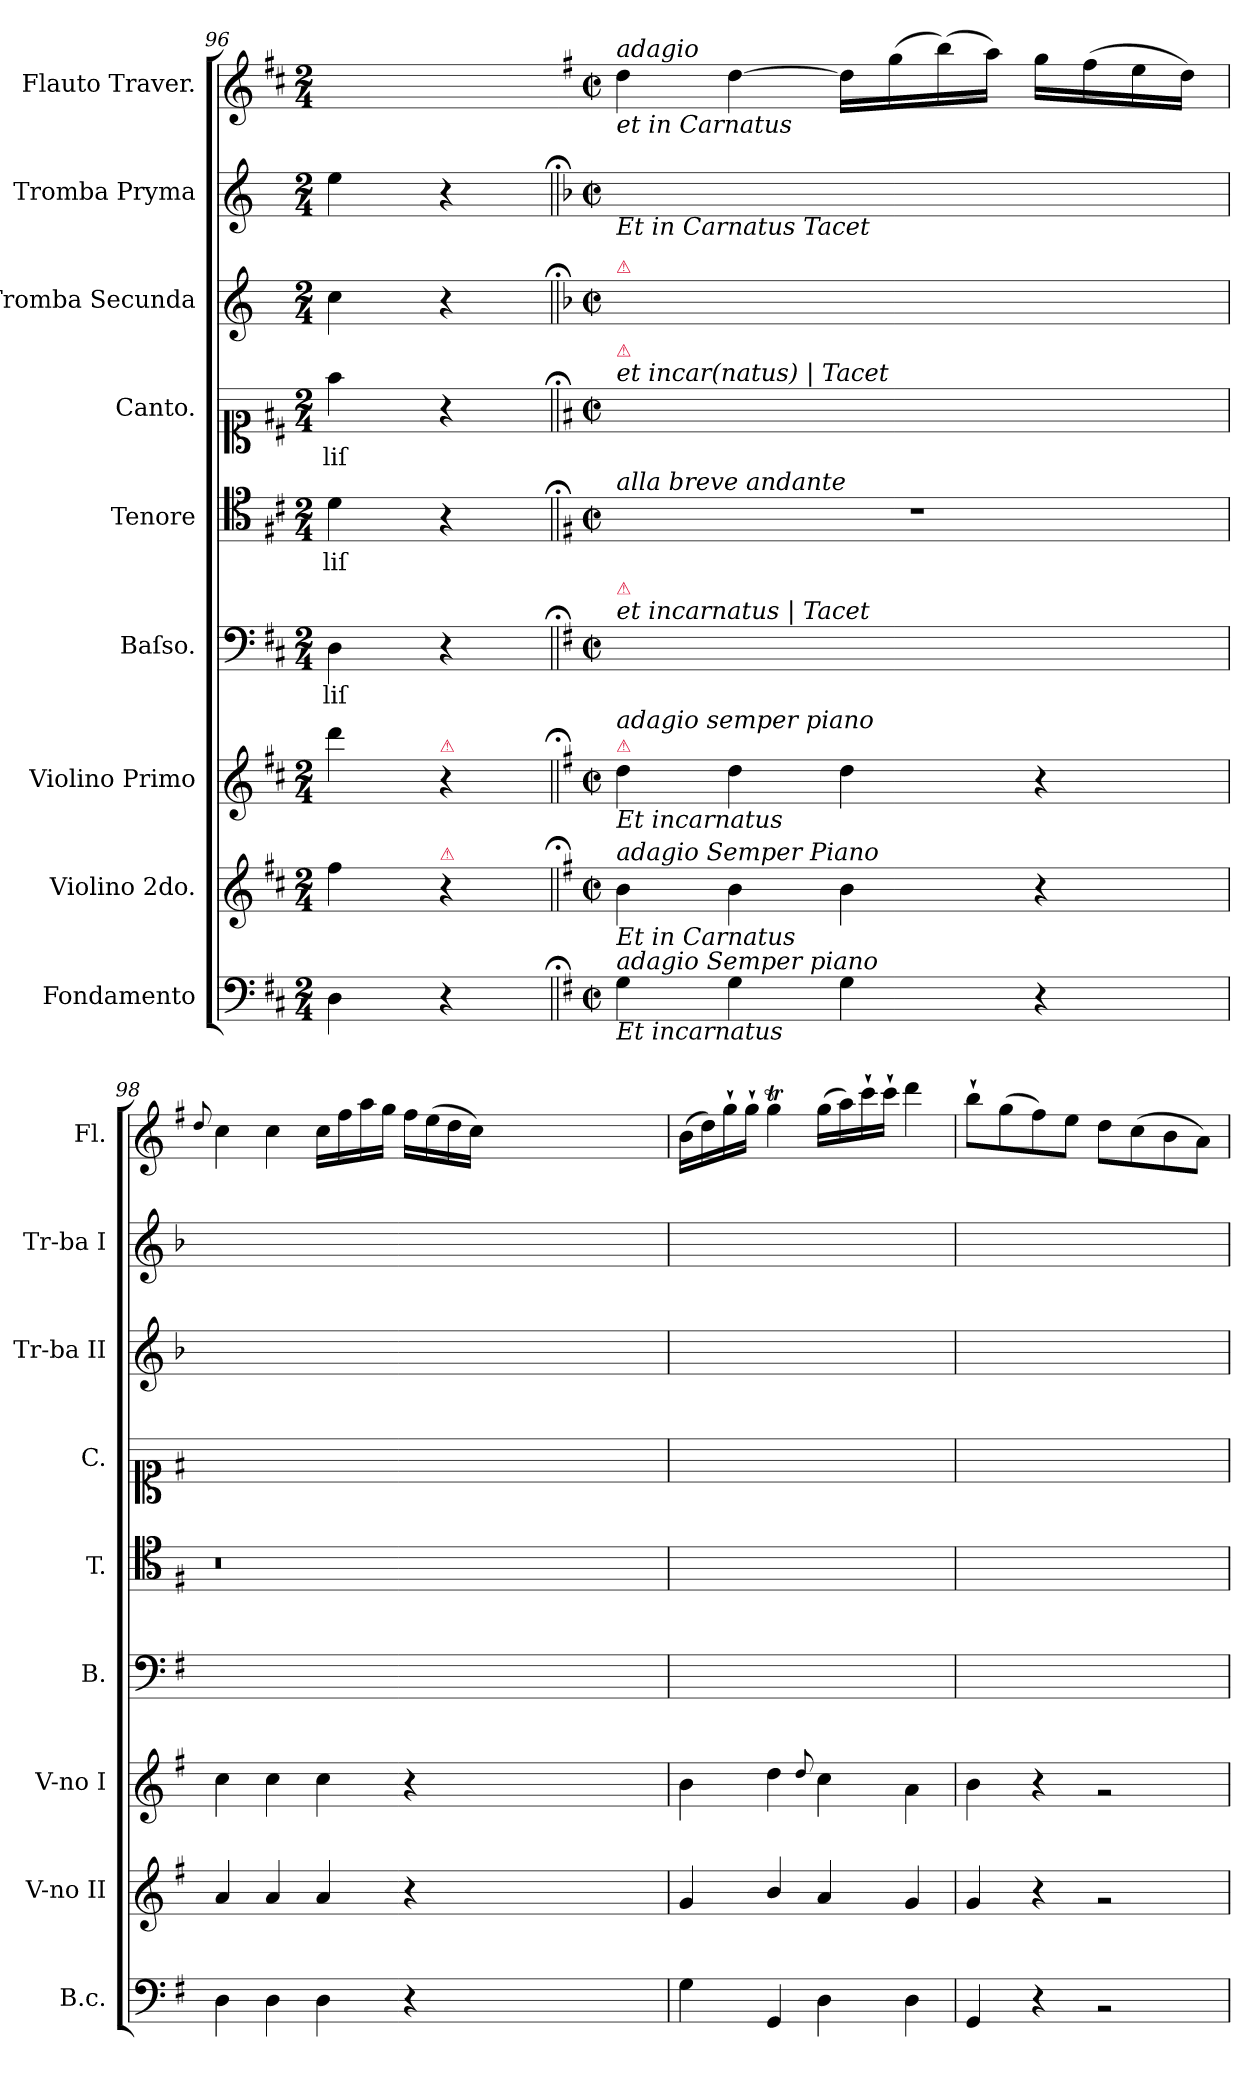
**kern	**kern	**kern	**kern	**text	**kern	**text	**kern	**text	**kern	**kern	**kern
*part9	*part8	*part7	*part6	*part6	*part5	*part5	*part4	*part4	*part3	*part2	*part1
*staff9	*staff8	*staff7	*staff6	*staff6	*staff5	*staff5	*staff4	*staff4	*staff3	*staff2	*staff1
*I"Fondamento	*I"Violino 2do.	*I"Violino Primo	*I"Baſso.	*	*I"Tenore	*	*I"Canto.	*	*I"Tromba Secunda	*I"Tromba Pryma	*I"Flauto Traver.
*I'B.c.	*I'V-no II	*I'V-no I	*I'B.	*	*I'T.	*	*I'C.	*	*I'Tr-ba II	*I'Tr-ba I	*I'Fl.
*clefF4	*clefG2	*clefG2	*clefF4	*	*clefC4	*	*clefC1	*	*clefG2	*clefG2	*clefG2
*	*	*	*	*	*	*	*	*	*ITrd-1c-2	*ITrd-1c-2	*
*k[f#c#]	*k[f#c#]	*k[f#c#]	*k[f#c#]	*	*k[f#c#]	*	*k[f#c#]	*	*k[f#c#]	*k[f#c#]	*k[f#c#]
*M2/4	*M2/4	*M2/4	*M2/4	*	*M2/4	*	*M2/4	*	*M2/4	*M2/4	*M2/4
=96	=96	=96	=96	=96	=96	=96	=96	=96	=96	=96	=96
4D\	4ff#\	4ddd\	4D\	-liſ	4d\	-liſ	4ff#\	-liſ	4dd\	4ff#\	2ryy
!	!	!LO:TX:a:color=crimson:t=⚠	!	!	!	!	!	!	!	!	!
!	!LO:TX:a:color=crimson:t=⚠	!	!	!	!	!	!	!	!	!	!
4r	4r	4r	4r	.	4r	.	4r	.	4r	4r	.
=97||;	=97||;	=97||;	=97||;	=97	=97||;	=97	=97||;	=97	=97||;	=97||;	=97
*k[f#]	*k[f#]	*k[f#]	*k[f#]	*	*k[f#]	*	*k[f#]	*	*k[f#]	*k[f#]	*k[f#]
*M2/2	*M2/2	*M2/2	*M2/2	*	*M2/2	*	*M2/2	*	*M2/2	*M2/2	*M2/2
*met(c|)	*met(c|)	*met(c|)	*met(c|)	*	*met(c|)	*	*met(c|)	*	*met(c|)	*met(c|)	*met(c|)
!	!	!	!	!	!	!	!	!	!	!	!LO:TX:a:i:t=adagio
!	!	!	!	!	!	!	!	!	!	!	!LO:TX:b:i:t=et in Carnatus
!	!	!	!	!	!	!	!	!	!	!LO:TX:b:i:t=Et in Carnatus Tacet	!
!	!	!	!	!	!	!	!	!	!LO:TX:a:color=crimson:t=⚠	!	!
!	!	!	!	!	!	!	!LO:TX:a:i:t=et incar(natus) | Tacet	!	!	!	!
!	!	!	!	!	!	!	!LO:TX:a:color=crimson:t=⚠	!	!	!	!
!	!	!	!	!	!LO:TX:a:i:t=alla breve andante	!	!	!	!	!	!
!	!	!	!LO:TX:a:i:t=et incarnatus | Tacet	!	!	!	!	!	!	!	!
!	!	!	!LO:TX:a:color=crimson:t=⚠	!	!	!	!	!	!	!	!
!	!	!LO:TX:a:color=crimson:t=⚠	!	!	!	!	!	!	!	!	!
!	!	!LO:TX:a:i:t=adagio semper piano	!	!	!	!	!	!	!	!	!
!	!	!LO:TX:b:i:t=Et incarnatus	!	!	!	!	!	!	!	!	!
!	!LO:TX:a:i:t=adagio Semper Piano	!	!	!	!	!	!	!	!	!	!
!	!LO:TX:b:i:t=Et in Carnatus	!	!	!	!	!	!	!	!	!	!
!LO:TX:a:i:t=adagio Semper piano	!	!	!	!	!	!	!	!	!	!	!
!LO:TX:b:i:t=Et incarnatus	!	!	!	!	!	!	!	!	!	!	!
4G\	4b\	4dd\	1ryy	.	1r	.	1ryy	.	1ryy	1ryy	4dd\
4G\	4b\	4dd\	.	.	.	.	.	.	.	.	[4dd\
4G\	4b\	4dd\	.	.	.	.	.	.	.	.	16dd\LL]
.	.	.	.	.	.	.	.	.	.	.	(>16gg\
.	.	.	.	.	.	.	.	.	.	.	(>16bb\)
.	.	.	.	.	.	.	.	.	.	.	16aa\JJ)
4r	4r	4r	.	.	.	.	.	.	.	.	16gg\LL
.	.	.	.	.	.	.	.	.	.	.	(>16ff#\
.	.	.	.	.	.	.	.	.	.	.	16ee\
.	.	.	.	.	.	.	.	.	.	.	16dd\JJ)
=98	=98	=98	=98	=98	=98	=98	=98	=98	=98	=98	=98
.	.	.	.	.	.	.	.	.	.	.	8qqdd/
4D\	4a/	4cc\	1ryy	.	0.r	.	1ryy	.	1ryy	1ryy	4cc\
4D\	4a/	4cc\	.	.	.	.	.	.	.	.	4cc\
4D\	4a/	4cc\	.	.	.	.	.	.	.	.	16cc\LL
.	.	.	.	.	.	.	.	.	.	.	16ff#\
.	.	.	.	.	.	.	.	.	.	.	16aa\
.	.	.	.	.	.	.	.	.	.	.	16gg\JJ
4r	4r	4r	.	.	.	.	.	.	.	.	16ff#\LL
.	.	.	.	.	.	.	.	.	.	.	(>16ee\
.	.	.	.	.	.	.	.	.	.	.	16dd\
.	.	.	.	.	.	.	.	.	.	.	16cc\JJ)
0ryy	0ryy	0ryy	0ryy	.	.	.	0ryy	.	0ryy	0ryy	0ryy
=99	=99	=99	=99	=99	=99	=99	=99	=99	=99	=99	=99
4G\	4g/	4b\	1ryy	.	1ryy	.	1ryy	.	1ryy	1ryy	(>16b\LL
.	.	.	.	.	.	.	.	.	.	.	16dd\)
.	.	.	.	.	.	.	.	.	.	.	16gg`>\
.	.	.	.	.	.	.	.	.	.	.	16gg`>\JJ
4GG/	4b/	4dd\	.	.	.	.	.	.	.	.	4ggT\
.	.	8qqdd/	.	.	.	.	.	.	.	.	.
4D\	4a/	4cc\	.	.	.	.	.	.	.	.	(>16gg\LL
.	.	.	.	.	.	.	.	.	.	.	16aa\)
.	.	.	.	.	.	.	.	.	.	.	16ccc`>\
.	.	.	.	.	.	.	.	.	.	.	16ccc`>\JJ
4D\	4g/	4a\	.	.	.	.	.	.	.	.	4ddd\
=100	=100	=100	=100	=100	=100	=100	=100	=100	=100	=100	=100
4GG/	4g/	4b\	1ryy	.	1ryy	.	1ryy	.	1ryy	1ryy	8bb`>\L
.	.	.	.	.	.	.	.	.	.	.	(>8gg\
4r	4r	4r	.	.	.	.	.	.	.	.	8ff#\)
.	.	.	.	.	.	.	.	.	.	.	8ee\J
2rBB	2rg	2rg	.	.	.	.	.	.	.	.	8dd\L
.	.	.	.	.	.	.	.	.	.	.	(>8cc\
.	.	.	.	.	.	.	.	.	.	.	8b\
.	.	.	.	.	.	.	.	.	.	.	8a\J)
=	=	=	=	=	=	=	=	=	=	=	=
*-	*-	*-	*-	*-	*-	*-	*-	*-	*-	*-	*-
